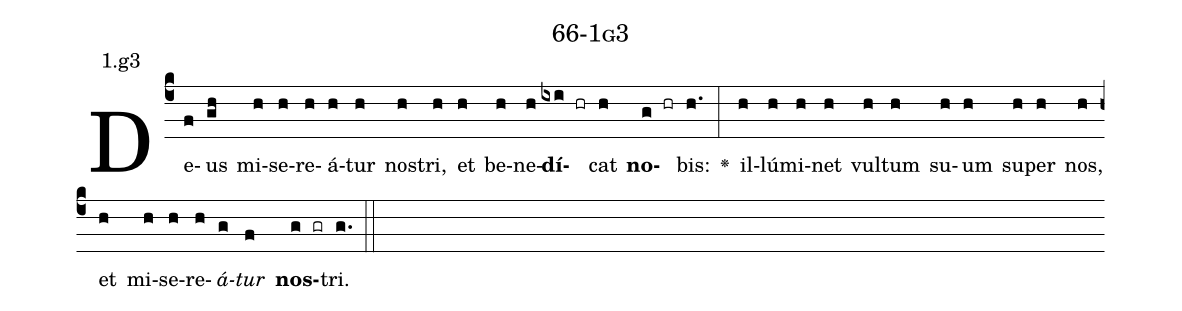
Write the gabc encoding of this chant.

name: 66-1g3;
annotation: 1.g3;
%%
(c4)De(f)us(gh) mi(h)se(h)re(h)á(h)tur(h) nos(h)tri,(h) et(h) be(h)ne(h)<b>dí</b>(ixi hr)cat(h) <b>no</b>(g hr)bis:(h.) <v>\greheightstar</v>(:) il(h)lú(h)mi(h)net(h) vul(h)tum(h) su(h)um(h) su(h)per(h) nos,(h) et(h) mi(h)se(h)re(h)<i>á</i>(g)<i>tur</i>(f) <b>nos</b>(g gr)tri.(g.) (::)


%E(h) u(h) o(g) u(f) a(g) e.(g.) (::)
